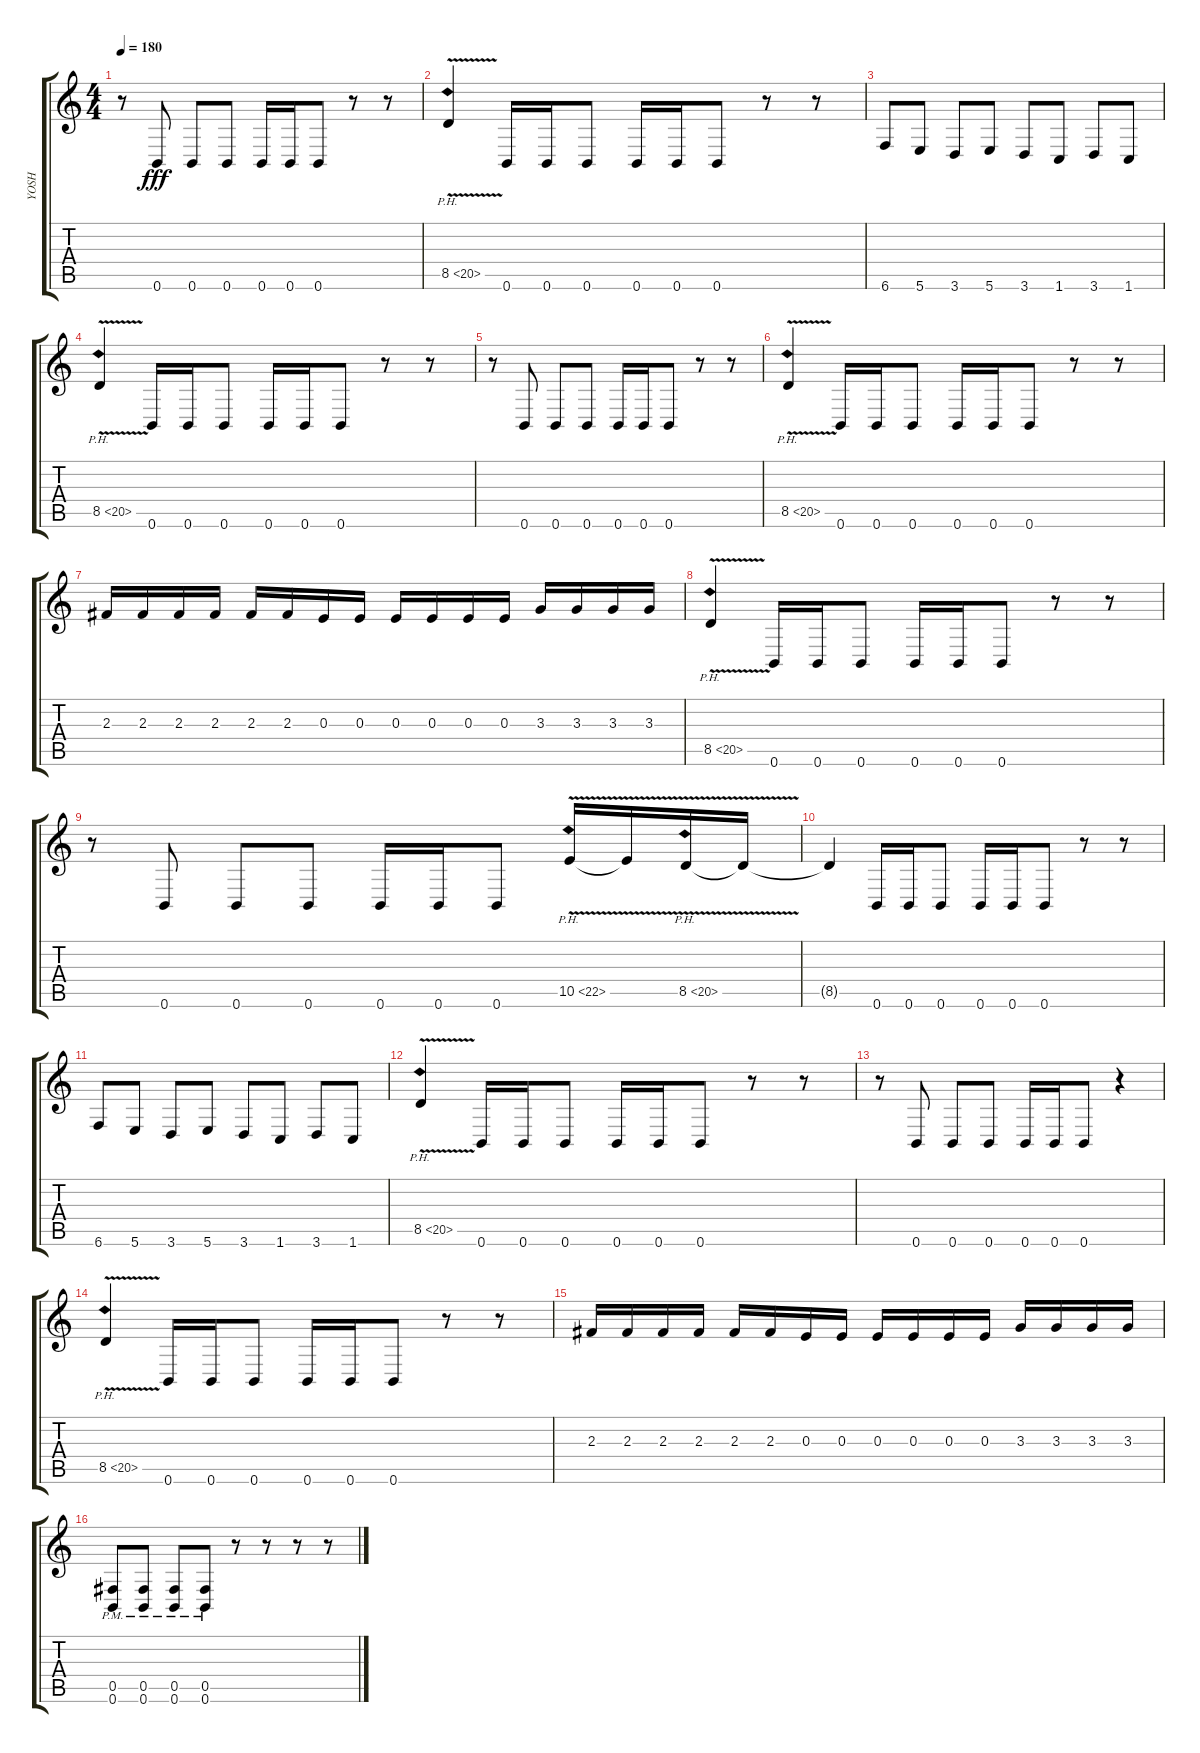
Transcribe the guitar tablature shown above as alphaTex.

\track ("YOSH" "YOSH") {instrument overdrivenguitar}
\staff {score tabs}
\tuning (Db4 Ab3 E3 B2 Gb2 B1) {hide}
\ts (4 4)
\tempo 180
\clef g2
\ks c
r.8{dy fff} 0.6.8 0.6.8 0.6.8 0.6.16 0.6.16 0.6.8 r.8 r.8 |
8.5{ph 12 v}.4 0.6.16 0.6.16 0.6.8 0.6.16 0.6.16 0.6.8 r.8 r.8 |
6.6.8 5.6.8 3.6.8 5.6.8 3.6.8 1.6.8 3.6.8 1.6.8 |
8.5{ph 12 v}.4 0.6.16 0.6.16 0.6.8 0.6.16 0.6.16 0.6.8 r.8 r.8 |
r.8 0.6.8 0.6.8 0.6.8 0.6.16 0.6.16 0.6.8 r.8 r.8 |
8.5{ph 12 v}.4 0.6.16 0.6.16 0.6.8 0.6.16 0.6.16 0.6.8 r.8 r.8 |
2.3.16 2.3.16 2.3.16 2.3.16 2.3.16 2.3.16 0.3.16 0.3.16 0.3.16 0.3.16 0.3.16 0.3.16 3.3.16 3.3.16 3.3.16 3.3.16 |
8.5{ph 12 v}.4 0.6.16 0.6.16 0.6.8 0.6.16 0.6.16 0.6.8 r.8 r.8 |
r.8 0.6.8 0.6.8 0.6.8 0.6.16 0.6.16 0.6.8 10.5{ph 12 v}.16 10.5{t}.16 8.5{ph 12 v}.16 8.5{t}.16 |
8.5{t}.4 0.6.16 0.6.16 0.6.8 0.6.16 0.6.16 0.6.8 r.8 r.8 |
6.6.8 5.6.8 3.6.8 5.6.8 3.6.8 1.6.8 3.6.8 1.6.8 |
8.5{ph 12 v}.4 0.6.16 0.6.16 0.6.8 0.6.16 0.6.16 0.6.8 r.8 r.8 |
r.8 0.6.8 0.6.8 0.6.8 0.6.16 0.6.16 0.6.8 r.4 |
8.5{ph 12 v}.4 0.6.16 0.6.16 0.6.8 0.6.16 0.6.16 0.6.8 r.8 r.8 |
2.3.16 2.3.16 2.3.16 2.3.16 2.3.16 2.3.16 0.3.16 0.3.16 0.3.16 0.3.16 0.3.16 0.3.16 3.3.16 3.3.16 3.3.16 3.3.16 |
(0.5{pm} 0.6{pm}).8 (0.5{pm} 0.6{pm}).8 (0.5{pm} 0.6{pm}).8 (0.5{pm} 0.6{pm}).8 r.8 r.8 r.8 r.8
